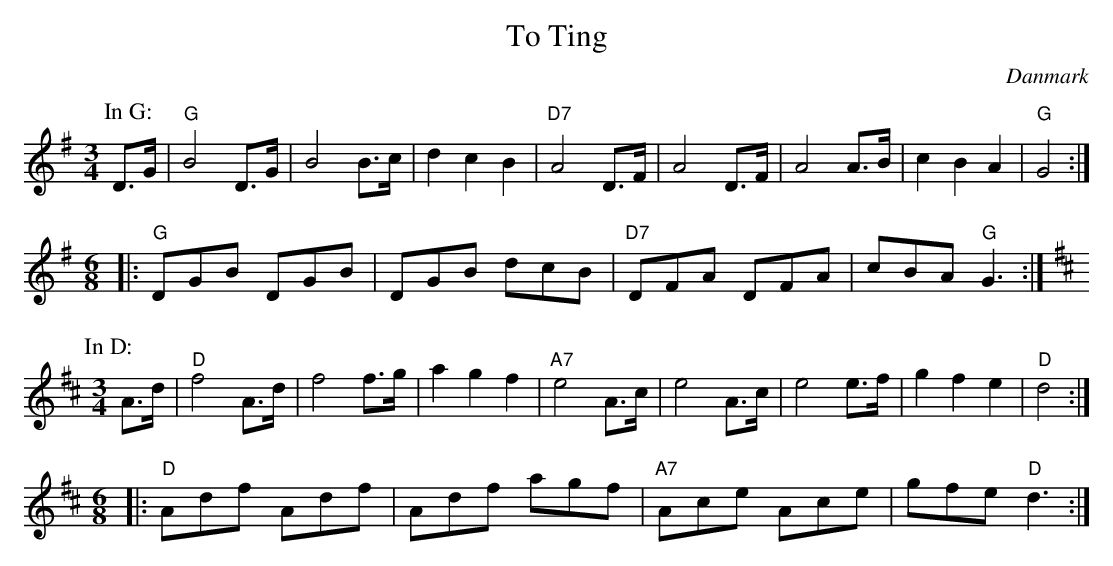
X:1
T: To Ting
O: Danmark
M: 3/4
L: 1/8
K: G
P: In G:
D>G \
| "G"B4 D>G | B4 B>c | d2 c2 B2 | "D7"A4 D>F \
| A4 D>F | A4 A>B | c2 B2 A2 | "G"G4 :|
M: 6/8
|: "G"DGB DGB | DGB dcB | "D7"DFA DFA | cBA "G"G3 :|
P: In D:
M: 3/4
L: 1/8
K: D
A>d \
| "D"f4 A>d | f4 f>g | a2 g2 f2 | "A7"e4 A>c \
| e4 A>c | e4 e>f | g2 f2 e2 | "D"d4 :|
M: 6/8
|: "D"Adf Adf | Adf agf | "A7"Ace Ace | gfe "D"d3 :|
